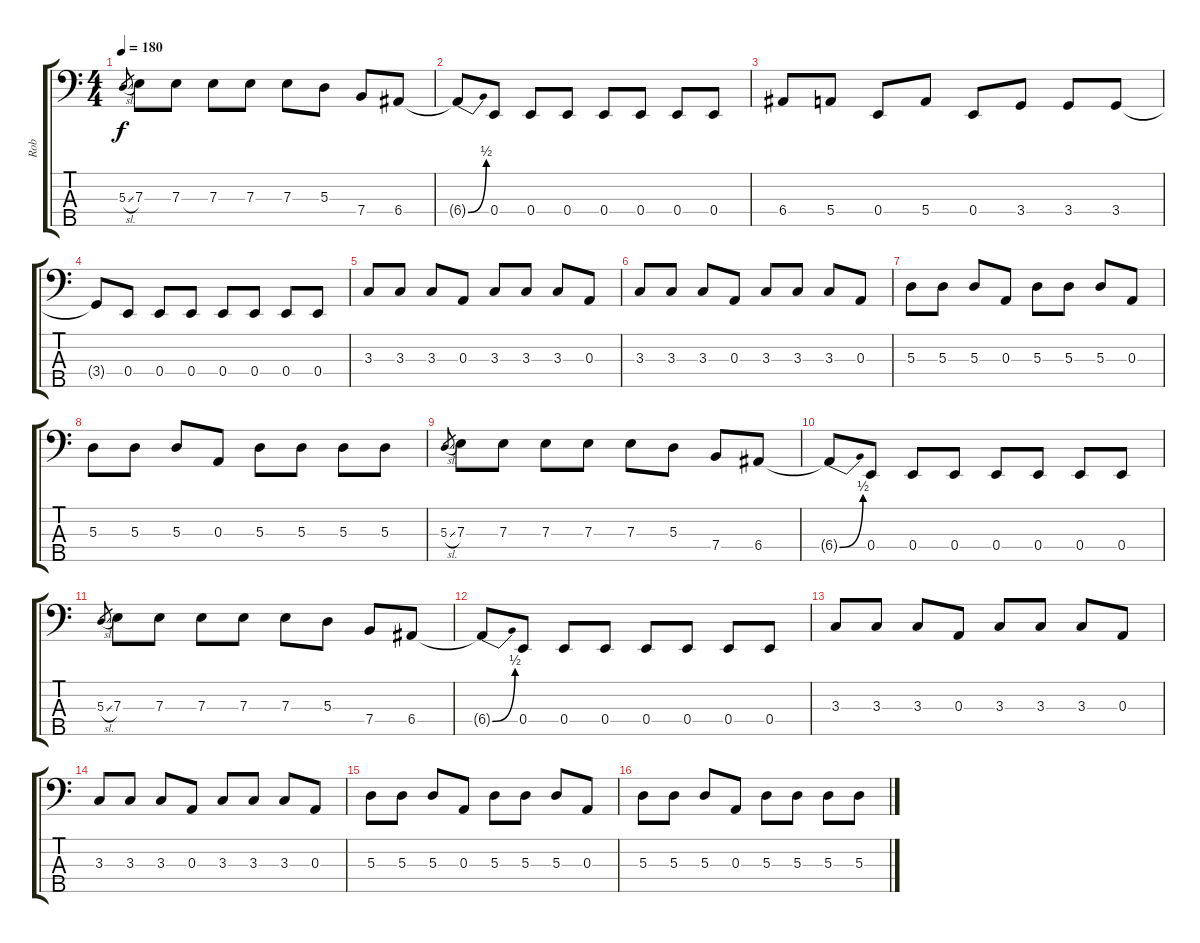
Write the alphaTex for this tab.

\track ("Rob" "Rob") {instrument electricbassfinger}
\staff {score tabs}
\tuning (G2 D2 A1 E1 B0) {hide}
\ts (4 4)
\tempo 180
\clef f4
\ks c
5.3{sl}.8{gr dy f} 7.3.8 7.3.8 7.3.8 7.3.8 7.3.8 5.3.8 7.4.8 6.4.8 |
6.4{be (bend 0 0 60 2) t}.8 0.4.8 0.4.8 0.4.8 0.4.8 0.4.8 0.4.8 0.4.8 |
6.4.8 5.4.8 0.4.8 5.4.8 0.4.8 3.4.8 3.4.8 3.4.8 |
3.4{t}.8 0.4.8 0.4.8 0.4.8 0.4.8 0.4.8 0.4.8 0.4.8 |
3.3.8 3.3.8 3.3.8 0.3.8 3.3.8 3.3.8 3.3.8 0.3.8 |
3.3.8 3.3.8 3.3.8 0.3.8 3.3.8 3.3.8 3.3.8 0.3.8 |
5.3.8 5.3.8 5.3.8 0.3.8 5.3.8 5.3.8 5.3.8 0.3.8 |
5.3.8 5.3.8 5.3.8 0.3.8 5.3.8 5.3.8 5.3.8 5.3.8 |
5.3{sl}.8{gr} 7.3.8 7.3.8 7.3.8 7.3.8 7.3.8 5.3.8 7.4.8 6.4.8 |
6.4{be (bend 0 0 60 2) t}.8 0.4.8 0.4.8 0.4.8 0.4.8 0.4.8 0.4.8 0.4.8 |
5.3{sl}.8{gr} 7.3.8 7.3.8 7.3.8 7.3.8 7.3.8 5.3.8 7.4.8 6.4.8 |
6.4{be (bend 0 0 60 2) t}.8 0.4.8 0.4.8 0.4.8 0.4.8 0.4.8 0.4.8 0.4.8 |
3.3.8 3.3.8 3.3.8 0.3.8 3.3.8 3.3.8 3.3.8 0.3.8 |
3.3.8 3.3.8 3.3.8 0.3.8 3.3.8 3.3.8 3.3.8 0.3.8 |
5.3.8 5.3.8 5.3.8 0.3.8 5.3.8 5.3.8 5.3.8 0.3.8 |
5.3.8 5.3.8 5.3.8 0.3.8 5.3.8 5.3.8 5.3.8 5.3.8
